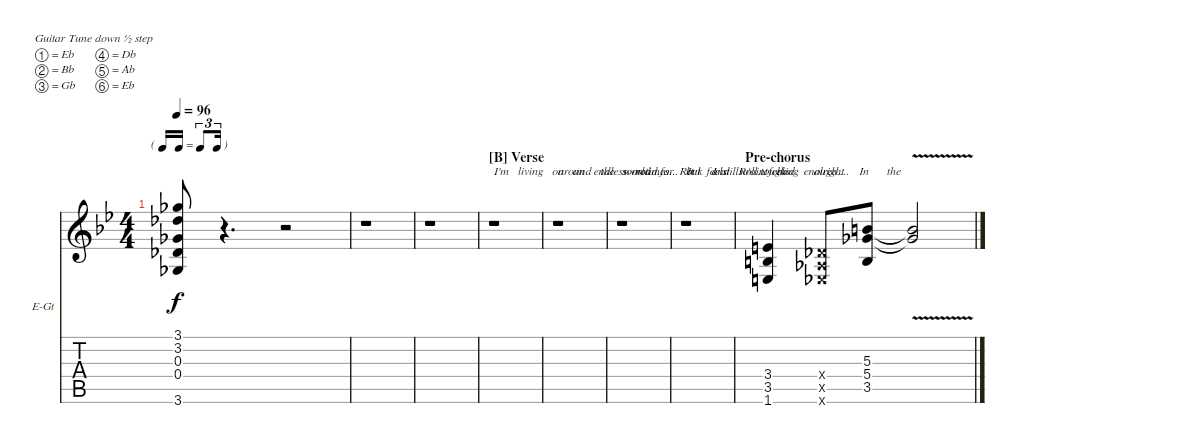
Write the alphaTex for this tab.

\bracketExtendMode nobrackets
\firstSystemTrackNameOrientation horizontal
\otherSystemsTrackNameOrientation horizontal
\defaultBarNumberDisplay FirstOfSystem
\track ("Zakk Wylde" "E-Gt") {instrument distortionguitar}
\staff {score tabs}
\tuning (Eb4 Bb3 Gb3 Db3 Ab2 Eb2)
\ts (4 4)
\tf triplet16th
\tempo 96
\clef g2
\scale
0.456396
\ks bb
(3.6 0.4 0.3 3.2 3.1).8{dy f} r.4{d} r.2 |
r.1 |
r.1 |
\section ("B" "Verse")
r.1{txt "I'm   living   on   an   endless   road......."} |
r.1{txt "around   the   world   for  Rock   and   Roll..."} |
r.1{txt "sometimes      It    feels    so    tough"} |
r.1{txt "but    I  still   'aint   had   enough...."} |
\section ("" "Pre-chorus")
\scale
0.507752 (1.6 3.5 3.4).4{txt "feeling     alright     In      the"} (0.6{x} 0.5{x} 0.4{x}).8 (3.5 5.4 5.3).8 (5.3{t} 5.4{v t}).2
